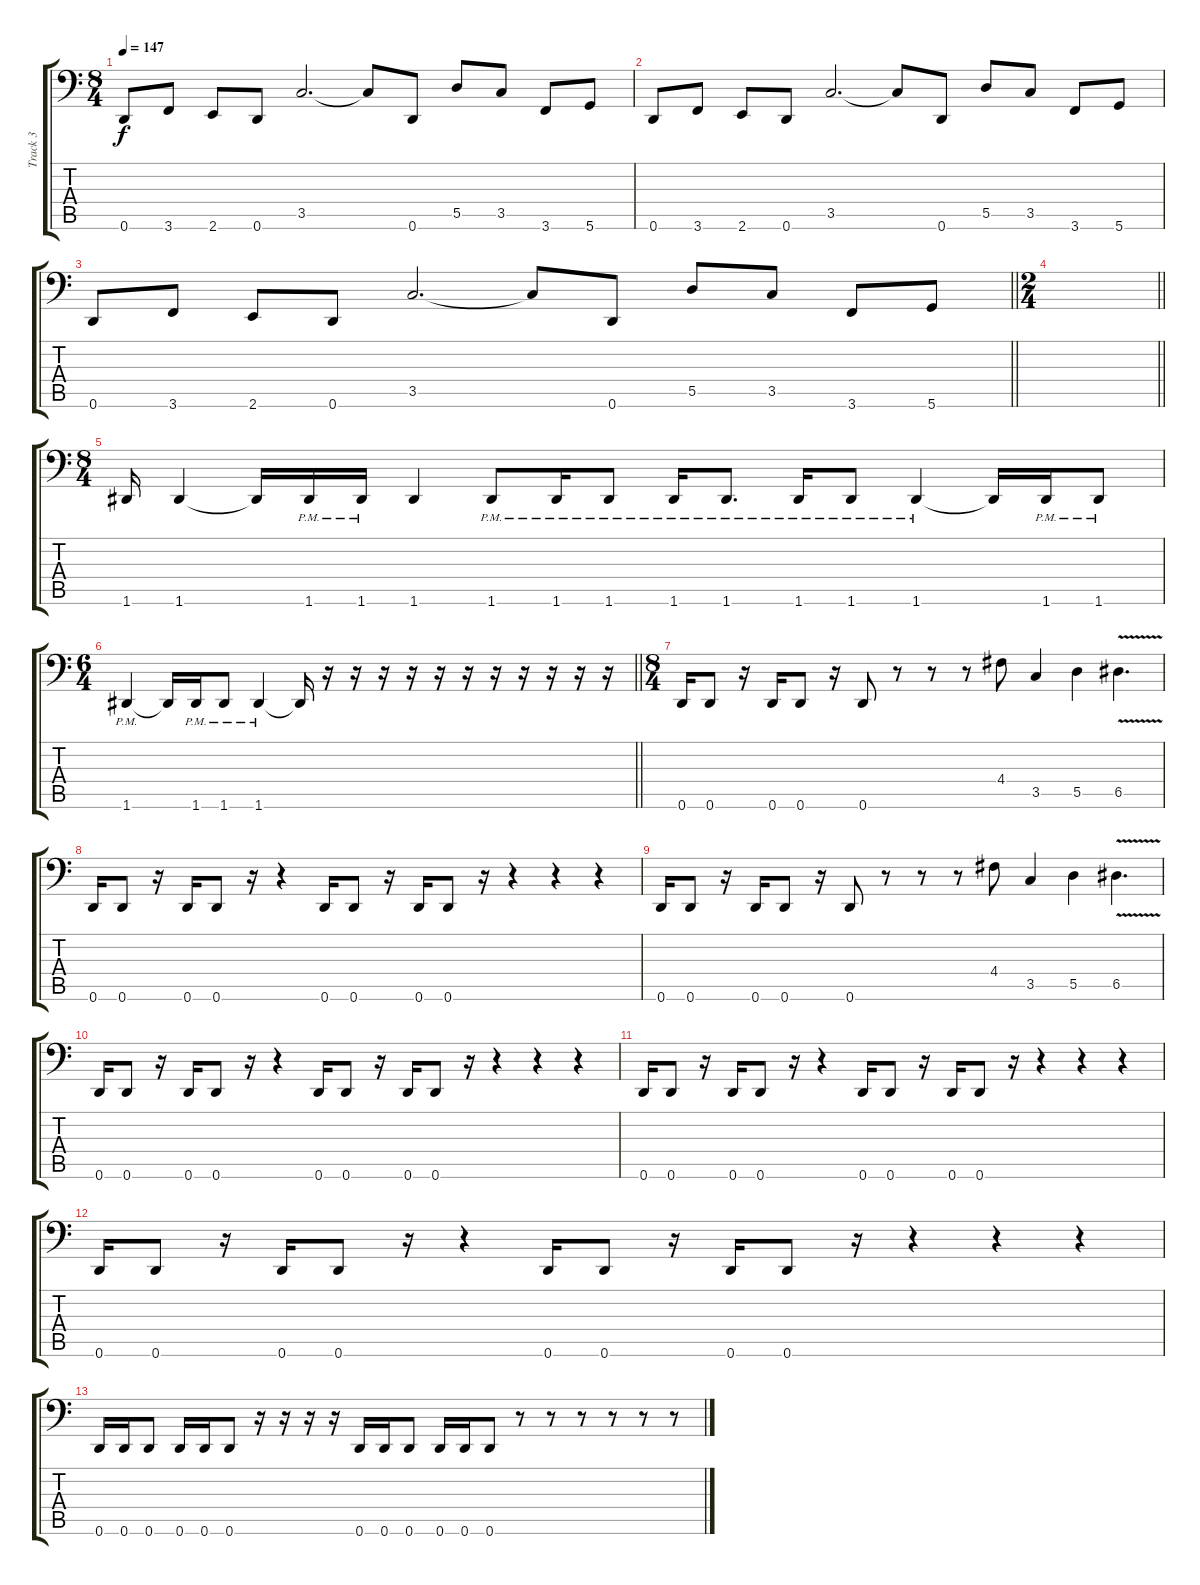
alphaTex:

\track ("Track 3" "Track 3") {instrument electricbasspick}
\staff {score tabs}
\tuning (E3 B2 G2 D2 A1 D1) {hide}
\ts (8 4)
\tempo 147
\clef f4
\ks c
0.6.8{dy f} 3.6.8 2.6.8 0.6.8 3.5.2{d} 3.5{t}.8 0.6.8 5.5.8 3.5.8 3.6.8 5.6.8 |
0.6.8 3.6.8 2.6.8 0.6.8 3.5.2{d} 3.5{t}.8 0.6.8 5.5.8 3.5.8 3.6.8 5.6.8 |
\barLineRight lightlight
0.6.8 3.6.8 2.6.8 0.6.8 3.5.2{d} 3.5{t}.8 0.6.8 5.5.8 3.5.8 3.6.8 5.6.8 |
\ts (2 4)
\barLineRight lightlight
|
\ts (8 4)
1.6.16 1.6.4 1.6{t}.16 1.6{pm}.16 1.6{pm}.16 1.6.4 1.6{pm}.8 1.6{pm}.16 1.6{pm}.8 1.6{pm}.16 1.6{pm}.8{d} 1.6{pm}.16 1.6{pm}.8 1.6{pm}.4 1.6{t}.16 1.6{pm}.16 1.6{pm}.8 |
\ts (6 4)
\barLineRight lightlight
1.6{pm}.4 1.6{t}.16 1.6{pm}.16 1.6{pm}.8 1.6{pm}.4 1.6{t}.16 r.16 r.16 r.16 r.16 r.16 r.16 r.16 r.16 r.16 r.16 r.16 |
\ts (8 4)
0.6.16 0.6.8 r.16 0.6.16 0.6.8 r.16 0.6.8 r.8 r.8 r.8 4.4.8 3.5.4 5.5.4 6.5{v}.4{d} |
0.6.16 0.6.8 r.16 0.6.16 0.6.8 r.16 r.4 0.6.16 0.6.8 r.16 0.6.16 0.6.8 r.16 r.4 r.4 r.4 |
0.6.16 0.6.8 r.16 0.6.16 0.6.8 r.16 0.6.8 r.8 r.8 r.8 4.4.8 3.5.4 5.5.4 6.5{v}.4{d} |
0.6.16 0.6.8 r.16 0.6.16 0.6.8 r.16 r.4 0.6.16 0.6.8 r.16 0.6.16 0.6.8 r.16 r.4 r.4 r.4 |
0.6.16 0.6.8 r.16 0.6.16 0.6.8 r.16 r.4 0.6.16 0.6.8 r.16 0.6.16 0.6.8 r.16 r.4 r.4 r.4 |
0.6.16 0.6.8 r.16 0.6.16 0.6.8 r.16 r.4 0.6.16 0.6.8 r.16 0.6.16 0.6.8 r.16 r.4 r.4 r.4 |
0.6.16 0.6.16 0.6.8 0.6.16 0.6.16 0.6.8 r.16 r.16 r.16 r.16 0.6.16 0.6.16 0.6.8 0.6.16 0.6.16 0.6.8 r.8 r.8 r.8 r.8 r.8 r.8
